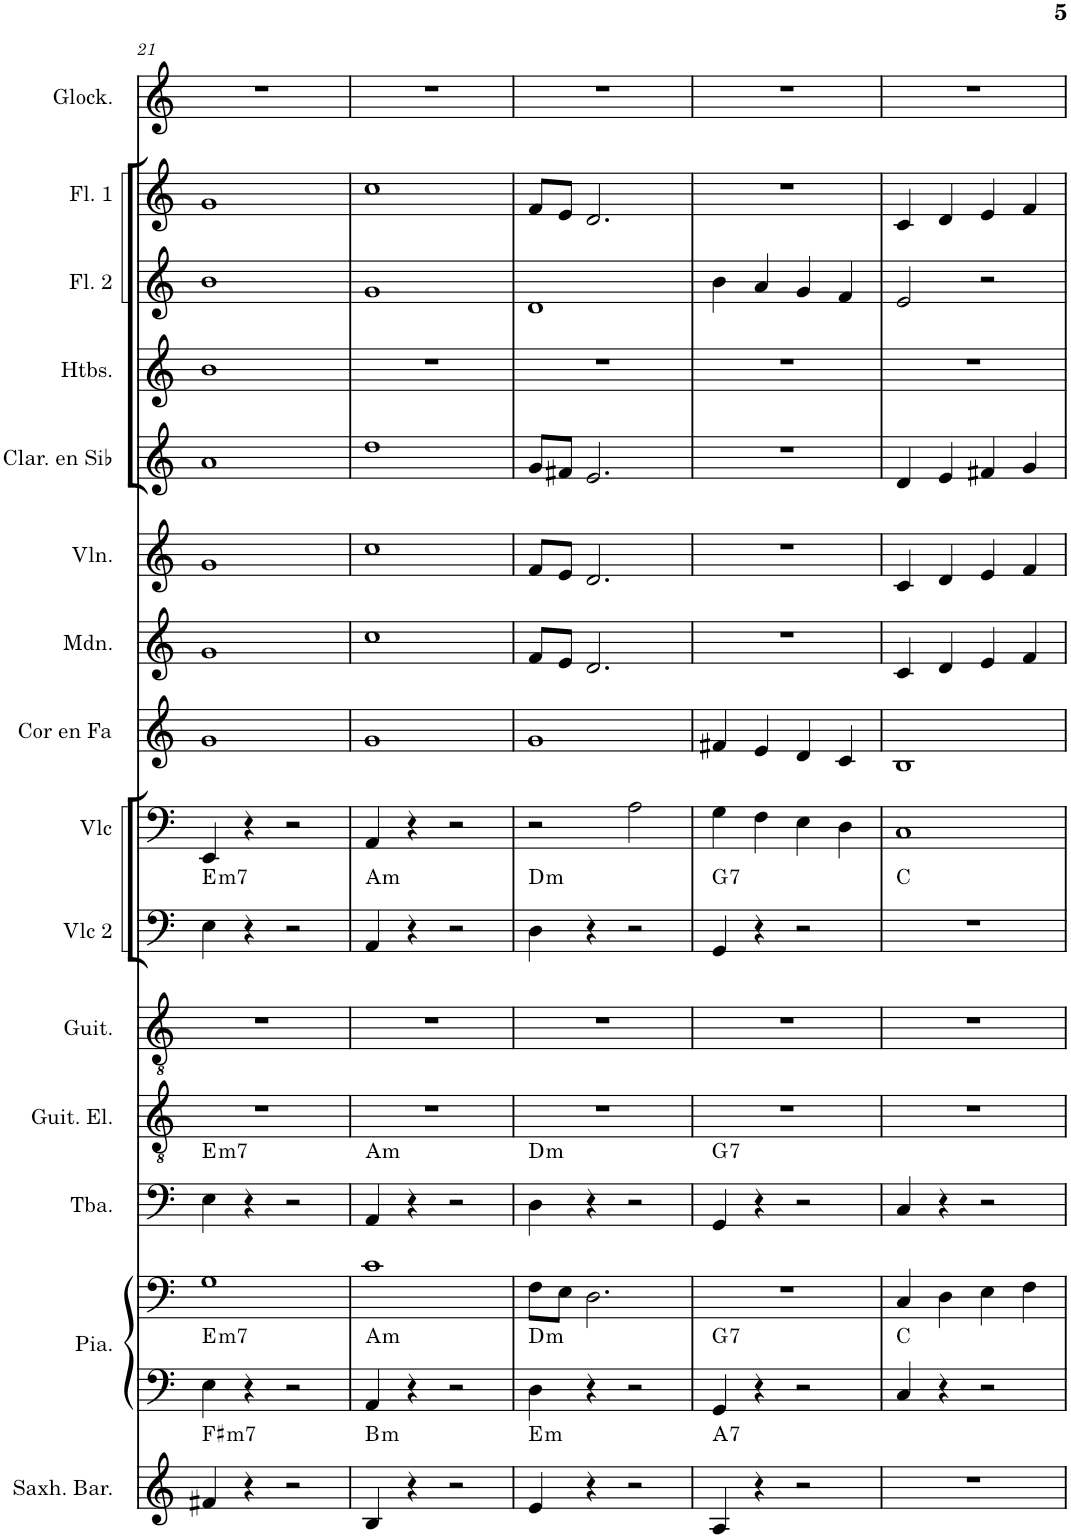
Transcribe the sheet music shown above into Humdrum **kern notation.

**kern	**harte	**kern	**kern	**harte	**kern	**harte	**kern	**kern	**kern	**harte	**kern	**kern	**kern	**kern	**kern	**kern	**kern	**kern	**kern
*part15	*part15	*part14	*part14	*part14	*part13	*part13	*part12	*part11	*part10	*part10	*part9	*part8	*part7	*part6	*part5	*part4	*part3	*part2	*part1
*staff16	*	*staff15	*staff14	*	*staff13	*	*staff12	*staff11	*staff10	*	*staff9	*staff8	*staff7	*staff6	*staff5	*staff4	*staff3	*staff2	*staff1
*I"Saxhorn baryton	*	*I"Piano	*	*	*I"Tuba	*	*I"Guitare électrique	*I"Guitare acoustique	*I"Violoncelle 2	*	*I"Violoncelle	*I"Cor en Fa	*I"Mandoline	*I"Violon	*I"Clarinette en Sib	*I"Hautbois	*I"Flûte 2	*I"Flûte 1	*I"Glockenspiel
*I'Saxh. Bar.	*	*I'Pia.	*	*	*I'Tba.	*	*I'Guit. El.	*I'Guit.	*I'Vlc 2	*	*I'Vlc	*I'Cor en Fa	*I'Mdn.	*I'Vln.	*I'Clar. en Sib	*I'Htbs.	*I'Fl. 2	*I'Fl. 1	*I'Glock.
!!LO:PB:g=z
*clefG2	*	*clefF4	*clefF4	*	*clefF4	*	*clefGv2	*clefGv2	*clefF4	*	*clefF4	*clefG2	*clefG2	*clefG2	*clefG2	*clefG2	*clefG2	*clefG2	*clefG2
*Trd8c14	*	*	*	*	*	*	*	*	*	*	*	*Trd4c7	*	*	*Trd1c2	*	*	*	*Trd-14c-24
*k[]	*	*k[]	*k[]	*	*k[]	*	*k[]	*k[]	*k[]	*	*k[]	*k[]	*k[]	*k[]	*k[]	*k[]	*k[]	*k[]	*k[]
*M4/4	*	*M4/4	*M4/4	*	*M4/4	*	*M4/4	*M4/4	*M4/4	*	*M4/4	*M4/4	*M4/4	*M4/4	*M4/4	*M4/4	*M4/4	*M4/4	*M4/4
=21	=21	=21	=21	=21	=21	=21	=21	=21	=21	=21	=21	=21	=21	=21	=21	=21	=21	=21	=21
!	!LO:H:kt=m7	!	!	!LO:H:kt=m7	!	!LO:H:kt=m7	!	!	!	!LO:H:kt=m7	!	!	!	!	!	!	!	!	!
4f#X/	F#:min7	4E\	1G	E:min7	4E\	E:min7	1r	1r	4E\	E:min7	4EE/	1g	1g	1g	1a	1b	1b	1g	1r
4r	.	4r	.	.	4r	.	.	.	4r	.	4r	.	.	.	.	.	.	.	.
2r	.	2r	.	.	2r	.	.	.	2r	.	2r	.	.	.	.	.	.	.	.
=22	=22	=22	=22	=22	=22	=22	=22	=22	=22	=22	=22	=22	=22	=22	=22	=22	=22	=22	=22
!	!LO:H:kt=m	!	!	!LO:H:kt=m	!	!LO:H:kt=m	!	!	!	!LO:H:kt=m	!	!	!	!	!	!	!	!	!
4B/	B:min	4AA/	1c	A:min	4AA/	A:min	1r	1r	4AA/	A:min	4AA/	1g	1cc	1cc	1dd	1r	1g	1cc	1r
4r	.	4r	.	.	4r	.	.	.	4r	.	4r	.	.	.	.	.	.	.	.
2r	.	2r	.	.	2r	.	.	.	2r	.	2r	.	.	.	.	.	.	.	.
=23	=23	=23	=23	=23	=23	=23	=23	=23	=23	=23	=23	=23	=23	=23	=23	=23	=23	=23	=23
!	!LO:H:kt=m	!	!	!LO:H:kt=m	!	!LO:H:kt=m	!	!	!	!LO:H:kt=m	!	!	!	!	!	!	!	!	!
4e/	E:min	4D\	8F\L	D:min	4D\	D:min	1r	1r	4D\	D:min	2r	1g	8f/L	8f/L	8g/L	1r	1d	8f/L	1r
.	.	.	8E\J	.	.	.	.	.	.	.	.	.	8e/J	8e/J	8f#X/J	.	.	8e/J	.
4r	.	4r	2.D\	.	4r	.	.	.	4r	.	.	.	2.d/	2.d/	2.e/	.	.	2.d/	.
2r	.	2r	.	.	2r	.	.	.	2r	.	2A\	.	.	.	.	.	.	.	.
=24	=24	=24	=24	=24	=24	=24	=24	=24	=24	=24	=24	=24	=24	=24	=24	=24	=24	=24	=24
!	!LO:H:kt=7	!	!	!LO:H:kt=7	!	!LO:H:kt=7	!	!	!	!LO:H:kt=7	!	!	!	!	!	!	!	!	!
4A/	A:7	4GG/	1r	G:7	4GG/	G:7	1r	1r	4GG/	G:7	4G\	4f#X/	1r	1r	1r	1r	4b\	1r	1r
4r	.	4r	.	.	4r	.	.	.	4r	.	4F\	4e/	.	.	.	.	4a/	.	.
2r	.	2r	.	.	2r	.	.	.	2r	.	4E\	4d/	.	.	.	.	4g/	.	.
.	.	.	.	.	.	.	.	.	.	.	4D\	4c/	.	.	.	.	4f/	.	.
=25	=25	=25	=25	=25	=25	=25	=25	=25	=25	=25	=25	=25	=25	=25	=25	=25	=25	=25	=25
1r	.	4C/	4C/	C:maj	4C/	.	1r	1r	1r	C:maj	1C	1B	4c/	4c/	4d/	1r	2e/	4c/	1r
.	.	4r	4D\	.	4r	.	.	.	.	.	.	.	4d/	4d/	4e/	.	.	4d/	.
.	.	2r	4E\	.	2r	.	.	.	.	.	.	.	4e/	4e/	4f#X/	.	2r	4e/	.
.	.	.	4F\	.	.	.	.	.	.	.	.	.	4f/	4f/	4g/	.	.	4f/	.
=	=	=	=	=	=	=	=	=	=	=	=	=	=	=	=	=	=	=	=
*-	*-	*-	*-	*-	*-	*-	*-	*-	*-	*-	*-	*-	*-	*-	*-	*-	*-	*-	*-
